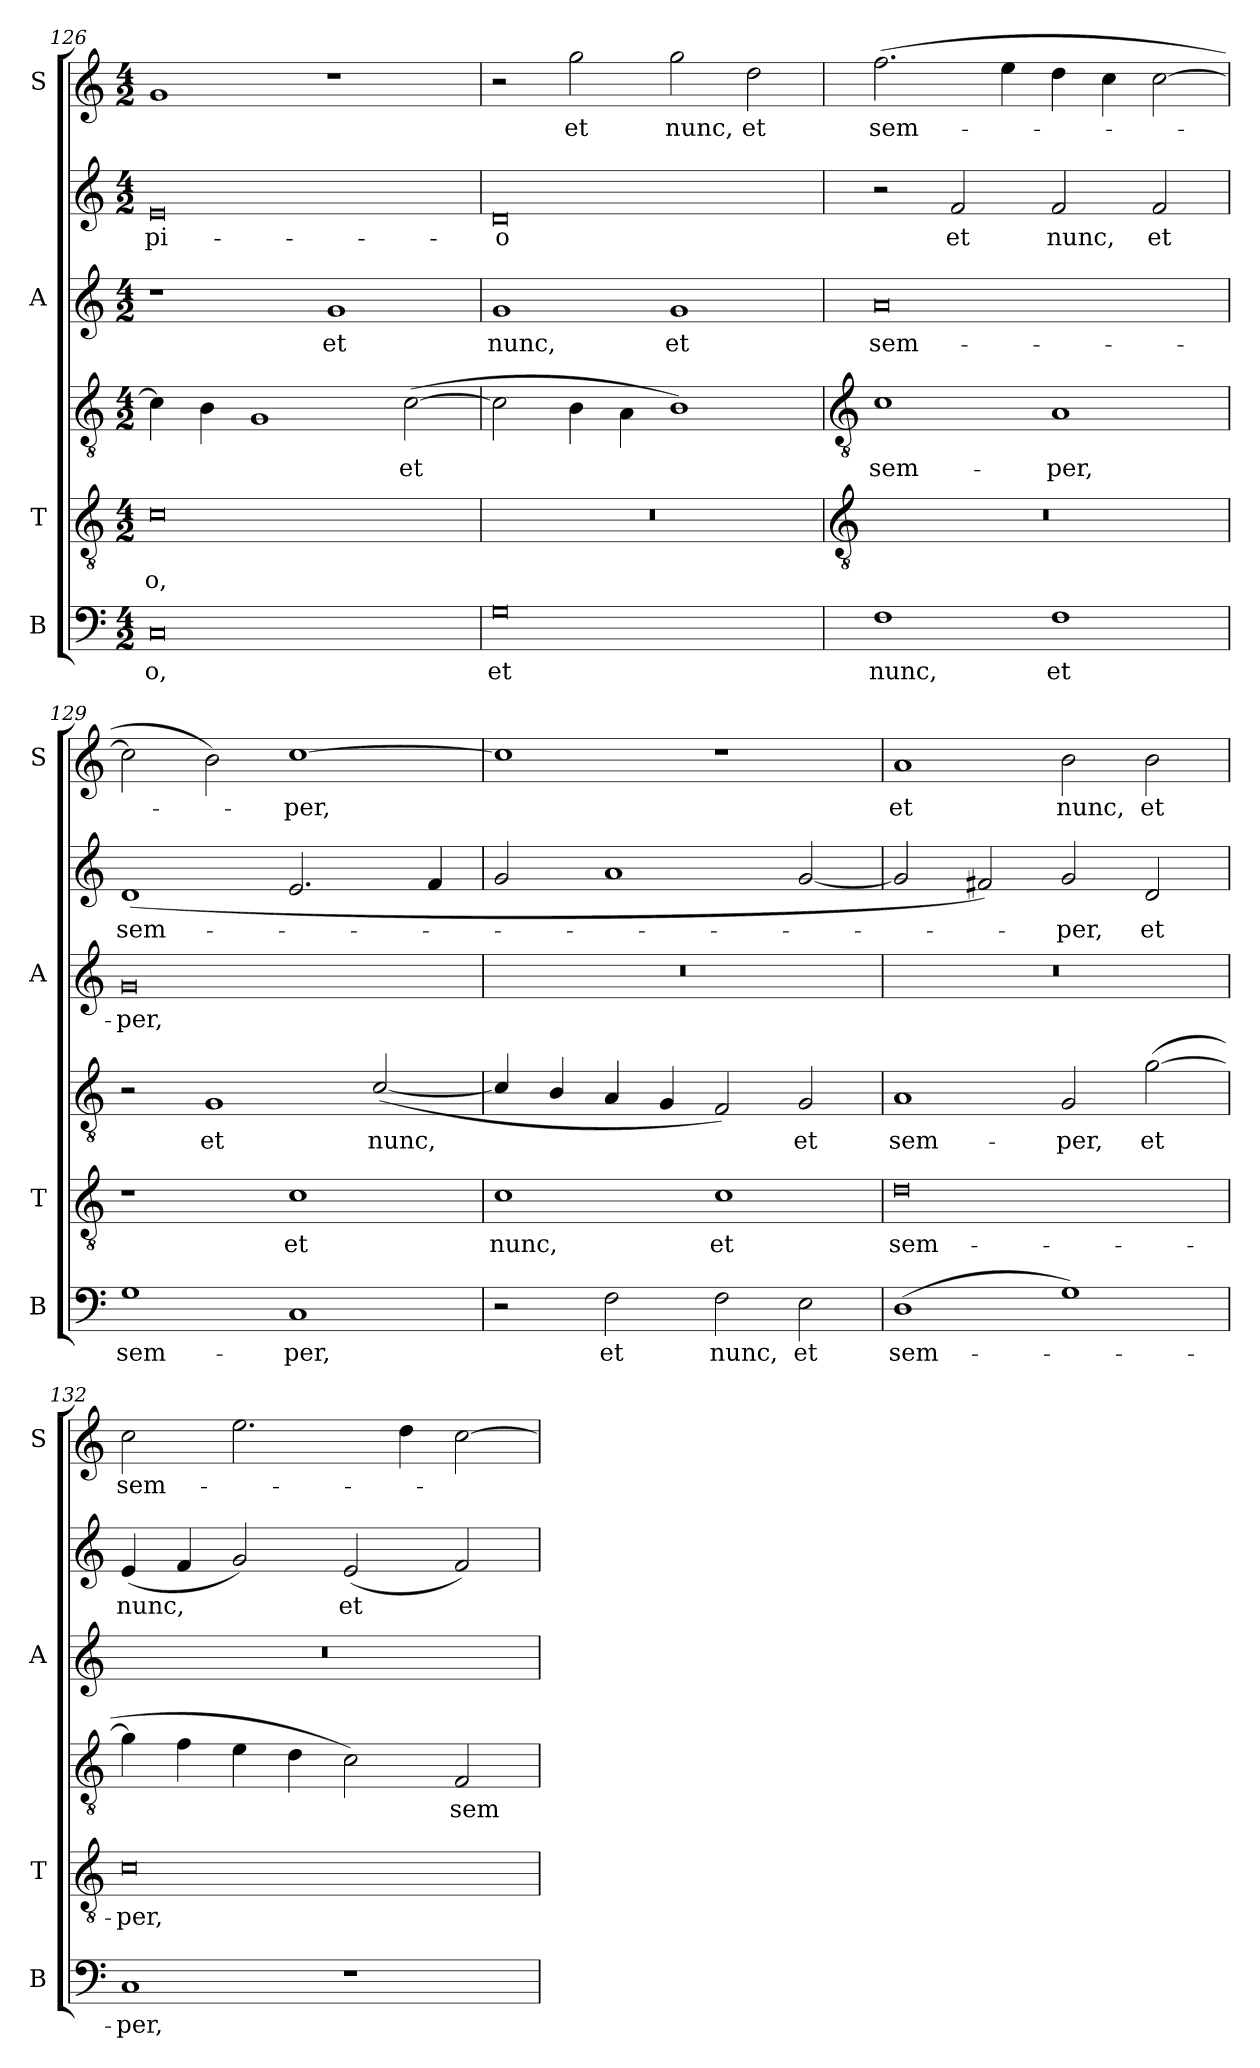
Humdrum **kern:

**kern	**text	**kern	**text	**kern	**text	**kern	**text	**kern	**text	**kern	**text
*part4	*part4	*part3	*part3	*part3	*part3	*part2	*part2	*part2	*part2	*part1	*part1
*staff6	*staff6	*staff5	*staff5	*staff4	*staff4	*staff3	*staff3	*staff2	*staff2	*staff1	*staff1
*I"B	*	*I"T	*	*	*	*I"A	*	*	*	*I"S	*
*I'B	*	*I'T	*	*	*	*I'A	*	*	*	*I'S	*
*clefF4	*	*clefGv2	*	*clefGv2	*	*clefG2	*	*clefG2	*	*clefG2	*
*k[]	*	*k[]	*	*k[]	*	*k[]	*	*k[]	*	*k[]	*
*C:	*	*C:	*	*C:	*	*C:	*	*C:	*	*C:	*
*M4/2	*	*M4/2	*	*M4/2	*	*M4/2	*	*M4/2	*	*M4/2	*
=126	=126	=126	=126	=126	=126	=126	=126	=126	=126	=126	=126
!	!LO:LY:b	!	!LO:LY:b	!	!	!	!	!	!LO:LY:b	!	!
0C	-o,	0c	o,	4c]	.	1r	.	0e	-pi-	1g	.
.	.	.	.	4B	.	.	.	.	.	.	.
.	.	.	.	1G	.	.	.	.	.	.	.
!	!	!	!	!	!	!	!LO:LY:b	!	!	!	!
.	.	.	.	.	.	1g	-et	.	.	1r	.
!	!	!	!	!	!LO:LY:b	!	!	!	!	!	!
.	.	.	.	(>[2c	-et	.	.	.	.	.	.
=127	=127	=127	=127	=127	=127	=127	=127	=127	=127	=127	=127
!	!LO:LY:b	!	!	!	!	!	!LO:LY:b	!	!LO:LY:b	!	!
0G	et	0r	.	2c]	.	1g	nunc,	0d	o	2r	.
!	!	!	!	!	!	!	!	!	!	!	!LO:LY:b
.	.	.	.	4B\	.	.	.	.	.	2gg	et
.	.	.	.	4A\	.	.	.	.	.	.	.
!	!	!	!	!	!	!	!LO:LY:b	!	!	!	!LO:LY:b
.	.	.	.	1B)	.	1g	et	.	.	2gg	nunc,
!	!	!	!	!	!	!	!	!	!	!	!LO:LY:b
.	.	.	.	.	.	.	.	.	.	2dd	et
!!LO:LB:g=z
=128	=128	=128	=128	=128	=128	=128	=128	=128	=128	=128	=128
*	*	*clefGv2	*	*clefGv2	*	*	*	*	*	*	*
!	!LO:LY:b	!	!	!	!LO:LY:b	!	!LO:LY:b	!	!	!	!LO:LY:b
1F	nunc,	0r	.	1c	sem-	0a	sem-	2r	.	(>2.ff	sem-
!	!	!	!	!	!	!	!	!	!LO:LY:b	!	!
.	.	.	.	.	.	.	.	2f	et	.	.
.	.	.	.	.	.	.	.	.	.	4ee	.
!	!LO:LY:b	!	!	!	!LO:LY:b	!	!	!	!LO:LY:b	!	!
1F	et	.	.	1A	-per,	.	.	2f	nunc,	4dd	.
.	.	.	.	.	.	.	.	.	.	4cc	.
!	!	!	!	!	!	!	!	!	!LO:LY:b	!	!
.	.	.	.	.	.	.	.	2f	et	[2cc	.
=129	=129	=129	=129	=129	=129	=129	=129	=129	=129	=129	=129
!	!LO:LY:b	!	!	!	!	!	!LO:LY:b	!	!LO:LY:b	!	!
1G	sem-	1r	.	2r	.	0g	per,	(<1d	-sem-	2cc]	.
!	!	!	!	!	!LO:LY:b	!	!	!	!	!	!
.	.	.	.	1G	et	.	.	.	.	2b)	.
!	!LO:LY:b	!	!LO:LY:b	!	!	!	!	!	!	!	!LO:LY:b
1C	-per,	1c	et	.	.	.	.	2.e	.	[1cc	per,
!	!	!	!	!	!LO:LY:b	!	!	!	!	!	!
.	.	.	.	(<[2c/	nunc,	.	.	.	.	.	.
.	.	.	.	.	.	.	.	4f	.	.	.
=130	=130	=130	=130	=130	=130	=130	=130	=130	=130	=130	=130
!	!	!	!LO:LY:b	!	!	!	!	!	!	!	!
2r	.	1c	nunc,	4c/]	.	0r	.	2g	.	1cc]	.
.	.	.	.	4B/	.	.	.	.	.	.	.
!	!LO:LY:b	!	!	!	!	!	!	!	!	!	!
2F	et	.	.	4A	.	.	.	1a	.	.	.
.	.	.	.	4G	.	.	.	.	.	.	.
!	!LO:LY:b	!	!LO:LY:b	!	!	!	!	!	!	!	!
2F	nunc,	1c	et	2F)	.	.	.	.	.	1r	.
!	!LO:LY:b	!	!	!	!LO:LY:b	!	!	!	!	!	!
2E	et	.	.	2G	et	.	.	[2g	.	.	.
=131	=131	=131	=131	=131	=131	=131	=131	=131	=131	=131	=131
!	!LO:LY:b	!	!LO:LY:b	!	!LO:LY:b	!	!	!	!	!	!LO:LY:b
(>1D	sem-	0d	sem-	1A	sem-	0r	.	2g]	.	1a	et
.	.	.	.	.	.	.	.	2f#)	.	.	.
!	!	!	!	!	!LO:LY:b	!	!	!	!LO:LY:b	!	!LO:LY:b
1G)	.	.	.	2G	-per,	.	.	2g	per,	2b	nunc,
!	!	!	!	!	!LO:LY:b	!	!	!	!LO:LY:b	!	!LO:LY:b
.	.	.	.	(>[2g	et	.	.	2d	et	2b	et
=132	=132	=132	=132	=132	=132	=132	=132	=132	=132	=132	=132
!	!LO:LY:b	!	!LO:LY:b	!	!	!	!	!	!LO:LY:b	!	!LO:LY:b
1C	per,	0c	-per,	4g]	.	0r	.	(<4e	nunc,	2cc	sem-
.	.	.	.	4f	.	.	.	4f	.	.	.
.	.	.	.	4e	.	.	.	2g)	.	2.ee	.
.	.	.	.	4d	.	.	.	.	.	.	.
!	!	!	!	!	!	!	!	!	!LO:LY:b	!	!
1r	.	.	.	2c)	.	.	.	(<2e	et	.	.
.	.	.	.	.	.	.	.	.	.	4dd	.
!	!	!	!	!	!LO:LY:b	!	!	!	!	!	!
.	.	.	.	2F	-sem-	.	.	2f)	.	[2cc	.
=	=	=	=	=	=	=	=	=	=	=	=
*-	*-	*-	*-	*-	*-	*-	*-	*-	*-	*-	*-
